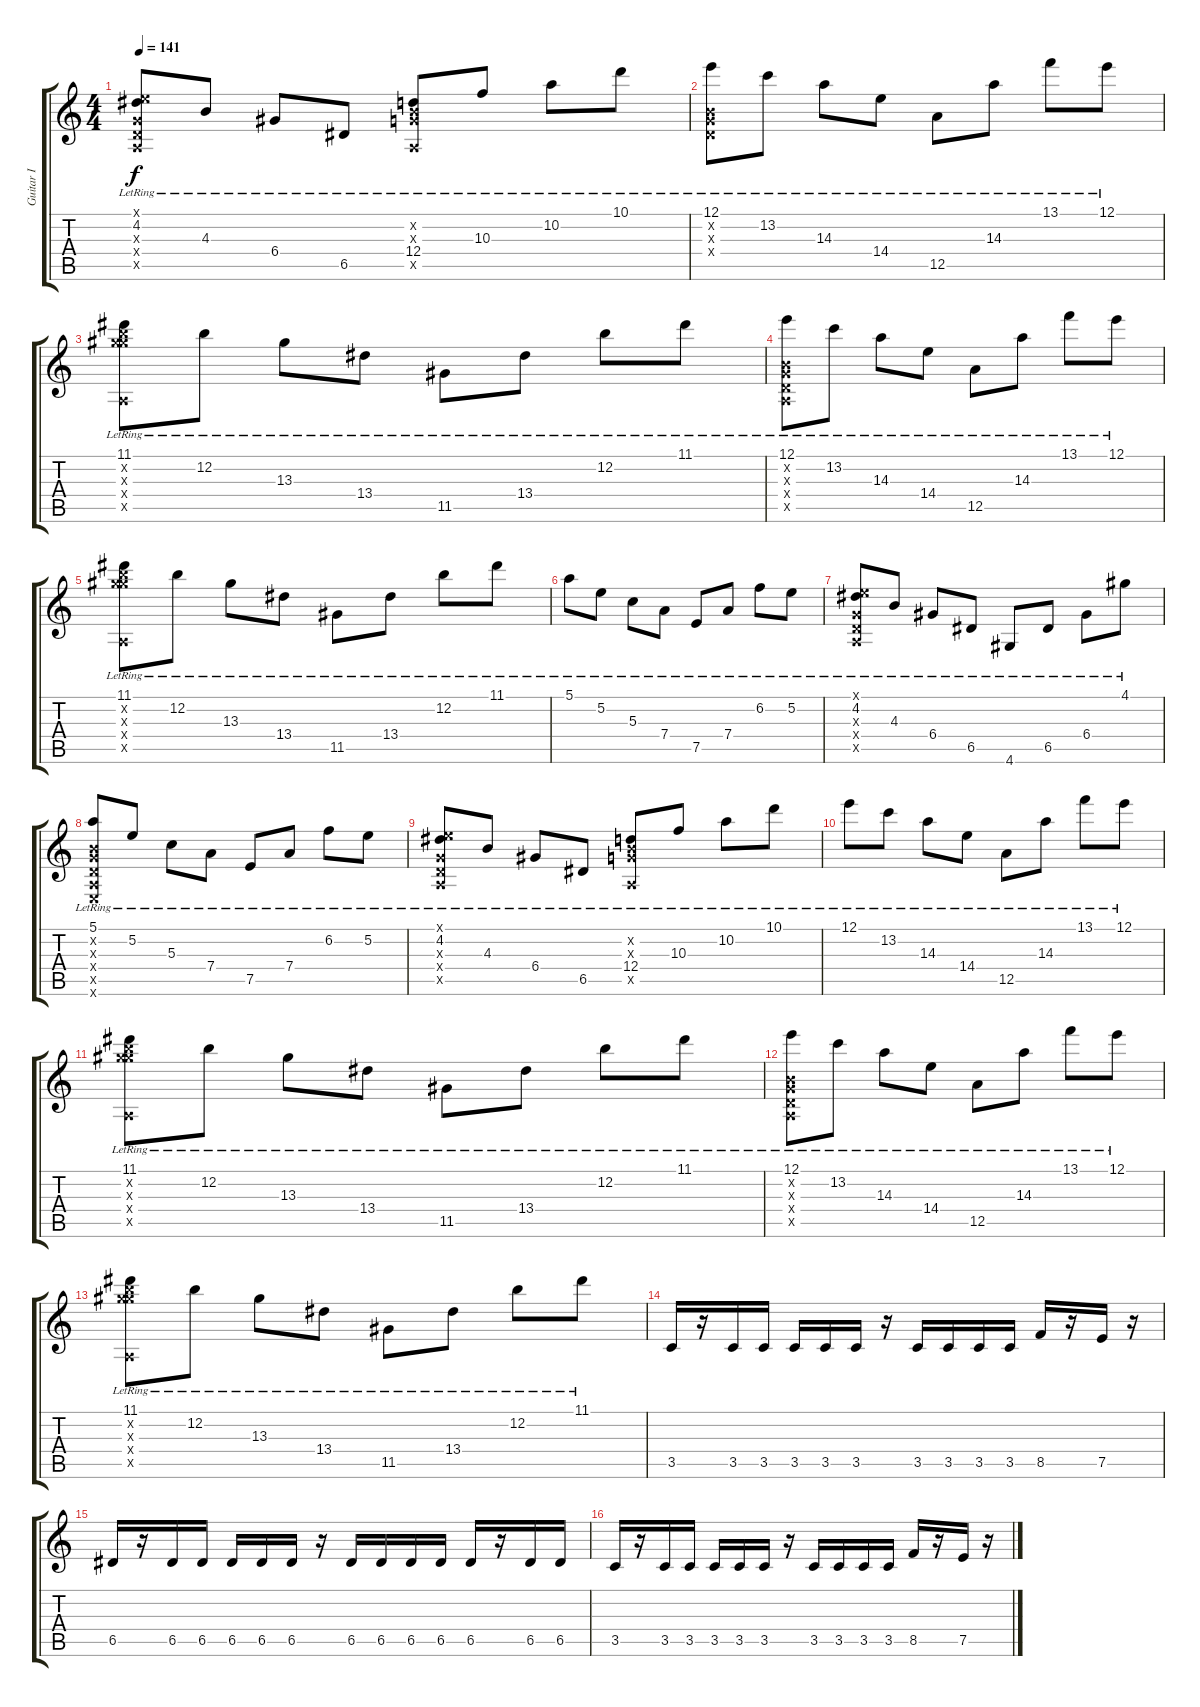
\track ("Guitar I" "Guitar I") {instrument distortionguitar}
\staff {score tabs}
\tuning (E4 B3 G3 D3 A2 E2) {hide}
\ts (4 4)
\tempo 141
\clef g2
\ks c
(0.1{x} 4.2{lr} 0.3{x} 0.4{x} 0.5{x}).8{dy f} 4.3{lr}.8 6.4{lr}.8 6.5{lr}.8 (0.2{x} 0.3{x} 12.4{lr} 0.5{x}).8 10.3{lr}.8 10.2{lr}.8 10.1{lr}.8 |
(12.1{lr} 0.2{x} 0.3{x} 0.4{x}).8 13.2{lr}.8 14.3{lr}.8 14.4{lr}.8 12.5{lr}.8 14.3{lr}.8 13.1{lr}.8 12.1{lr}.8 |
(11.1{lr} 12.2{x} 13.3{x} 18.4{x} 0.5{x}).8 12.2{lr}.8 13.3{lr}.8 13.4{lr}.8 11.5{lr}.8 13.4{lr}.8 12.2{lr}.8 11.1{lr}.8 |
(12.1{lr} 0.2{x} 0.3{x} 0.4{x} 0.5{x}).8 13.2{lr}.8 14.3{lr}.8 14.4{lr}.8 12.5{lr}.8 14.3{lr}.8 13.1{lr}.8 12.1{lr}.8 |
(11.1{lr} 12.2{x} 13.3{x} 18.4{x} 0.5{x}).8 12.2{lr}.8 13.3{lr}.8 13.4{lr}.8 11.5{lr}.8 13.4{lr}.8 12.2{lr}.8 11.1{lr}.8 |
5.1{lr}.8 5.2{lr}.8 5.3{lr}.8 7.4{lr}.8 7.5{lr}.8 7.4{lr}.8 6.2{lr}.8 5.2{lr}.8 |
(0.1{x} 4.2{lr} 0.3{x} 0.4{x} 0.5{x}).8 4.3{lr}.8 6.4{lr}.8 6.5{lr}.8 4.6{lr}.8 6.5{lr}.8 6.4{lr}.8 4.1{lr}.8 |
(5.1{lr} 0.2{x} 0.3{x} 0.4{x} 0.5{x} 0.6{x}).8 5.2{lr}.8 5.3{lr}.8 7.4{lr}.8 7.5{lr}.8 7.4{lr}.8 6.2{lr}.8 5.2{lr}.8 |
(0.1{x} 4.2{lr} 0.3{x} 0.4{x} 0.5{x}).8 4.3{lr}.8 6.4{lr}.8 6.5{lr}.8 (0.2{x} 0.3{x} 12.4{lr} 0.5{x}).8 10.3{lr}.8 10.2{lr}.8 10.1{lr}.8 |
12.1{lr}.8 13.2{lr}.8 14.3{lr}.8 14.4{lr}.8 12.5{lr}.8 14.3{lr}.8 13.1{lr}.8 12.1{lr}.8 |
(11.1{lr} 12.2{x} 13.3{x} 18.4{x} 0.5{x}).8 12.2{lr}.8 13.3{lr}.8 13.4{lr}.8 11.5{lr}.8 13.4{lr}.8 12.2{lr}.8 11.1{lr}.8 |
(12.1{lr} 0.2{x} 0.3{x} 0.4{x} 0.5{x}).8 13.2{lr}.8 14.3{lr}.8 14.4{lr}.8 12.5{lr}.8 14.3{lr}.8 13.1{lr}.8 12.1{lr}.8 |
(11.1{lr} 12.2{x} 13.3{x} 18.4{x} 0.5{x}).8 12.2{lr}.8 13.3{lr}.8 13.4{lr}.8 11.5{lr}.8 13.4{lr}.8 12.2{lr}.8 11.1{lr}.8 |
3.5.16{volume 10} r.16 3.5.16 3.5.16 3.5.16 3.5.16 3.5.16 r.16 3.5.16 3.5.16 3.5.16 3.5.16 8.5.16 r.16 7.5.16 r.16 |
6.5.16 r.16 6.5.16 6.5.16 6.5.16 6.5.16 6.5.16 r.16 6.5.16 6.5.16 6.5.16 6.5.16 6.5.16 r.16 6.5.16 6.5.16 |
3.5.16 r.16 3.5.16 3.5.16 3.5.16 3.5.16 3.5.16 r.16 3.5.16 3.5.16 3.5.16 3.5.16 8.5.16 r.16 7.5.16 r.16
